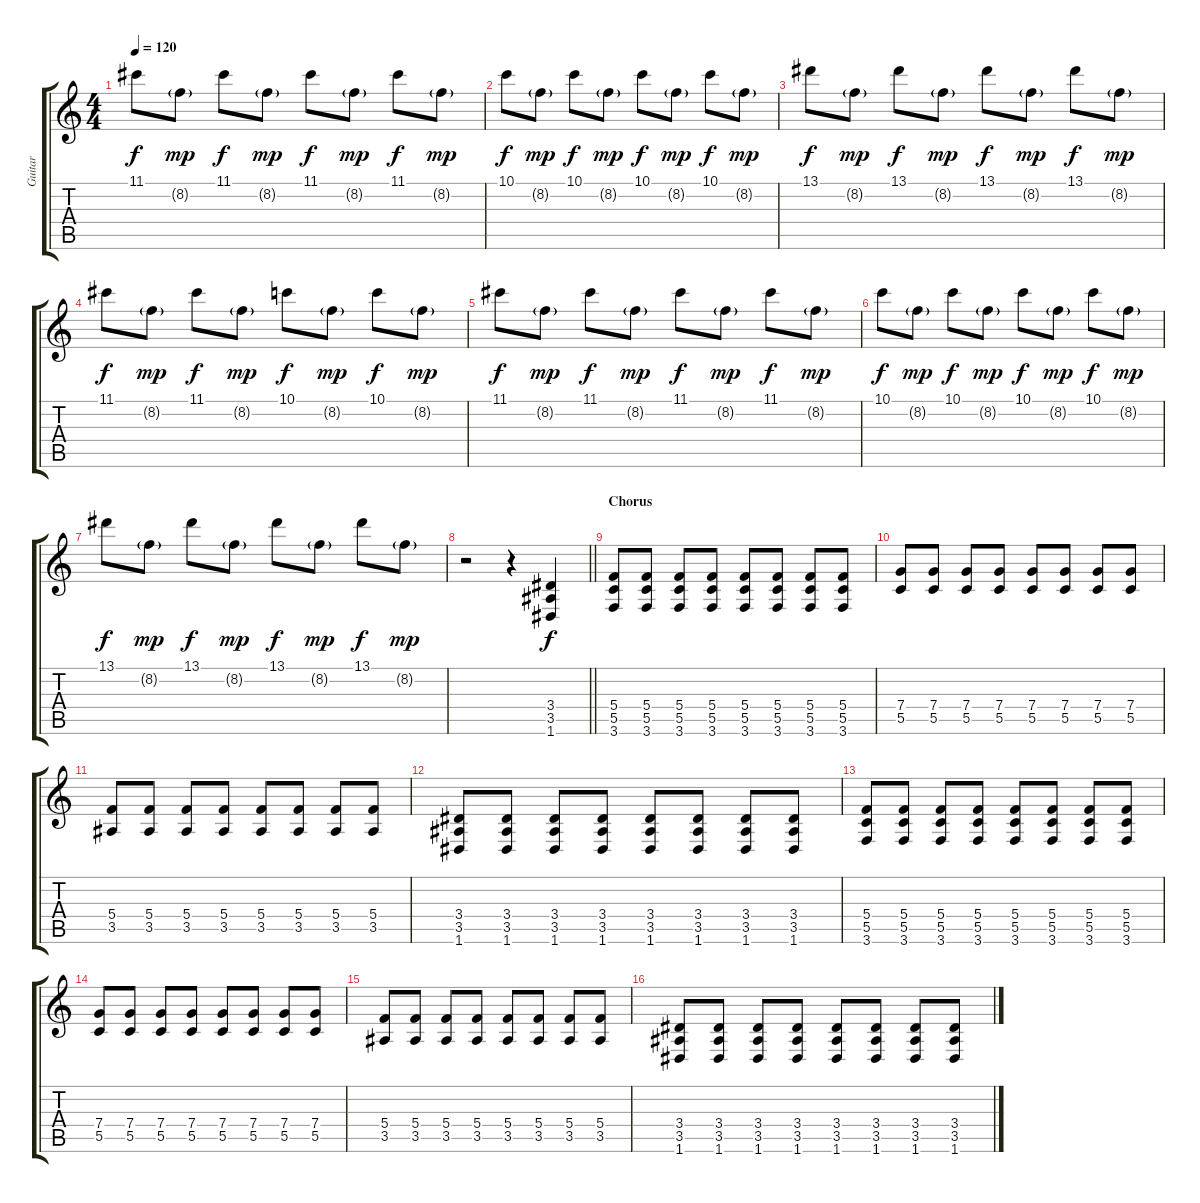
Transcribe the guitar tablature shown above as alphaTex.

\track ("Guitar" "Guitar") {instrument distortionguitar}
\staff {score tabs}
\tuning (D4 A3 F3 C3 G2 D2) {hide}
\ts (4 4)
\tempo 120
\clef g2
\ks c
11.1.8{dy f} 8.2{g}.8{dy mp} 11.1.8{dy f} 8.2{g}.8{dy mp} 11.1.8{dy f} 8.2{g}.8{dy mp} 11.1.8{dy f} 8.2{g}.8{dy mp} |
10.1.8{dy f} 8.2{g}.8{dy mp} 10.1.8{dy f} 8.2{g}.8{dy mp} 10.1.8{dy f} 8.2{g}.8{dy mp} 10.1.8{dy f} 8.2{g}.8{dy mp} |
13.1.8{dy f} 8.2{g}.8{dy mp} 13.1.8{dy f} 8.2{g}.8{dy mp} 13.1.8{dy f} 8.2{g}.8{dy mp} 13.1.8{dy f} 8.2{g}.8{dy mp} |
11.1.8{dy f} 8.2{g}.8{dy mp} 11.1.8{dy f} 8.2{g}.8{dy mp} 10.1.8{dy f} 8.2{g}.8{dy mp} 10.1.8{dy f} 8.2{g}.8{dy mp} |
11.1.8{dy f} 8.2{g}.8{dy mp} 11.1.8{dy f} 8.2{g}.8{dy mp} 11.1.8{dy f} 8.2{g}.8{dy mp} 11.1.8{dy f} 8.2{g}.8{dy mp} |
10.1.8{dy f} 8.2{g}.8{dy mp} 10.1.8{dy f} 8.2{g}.8{dy mp} 10.1.8{dy f} 8.2{g}.8{dy mp} 10.1.8{dy f} 8.2{g}.8{dy mp} |
13.1.8{dy f} 8.2{g}.8{dy mp} 13.1.8{dy f} 8.2{g}.8{dy mp} 13.1.8{dy f} 8.2{g}.8{dy mp} 13.1.8{dy f} 8.2{g}.8{dy mp} |
\barLineRight lightlight
r.2 r.4 (3.4 3.5 1.6).4{dy f volume 16 instrument distortionguitar} |
\section ("" "Chorus")
(5.4 5.5 3.6).8 (5.4 5.5 3.6).8 (5.4 5.5 3.6).8 (5.4 5.5 3.6).8 (5.4 5.5 3.6).8 (5.4 5.5 3.6).8 (5.4 5.5 3.6).8 (5.4 5.5 3.6).8 |
(7.4 5.5).8 (7.4 5.5).8 (7.4 5.5).8 (7.4 5.5).8 (7.4 5.5).8 (7.4 5.5).8 (7.4 5.5).8 (7.4 5.5).8 |
(5.4 3.5).8 (5.4 3.5).8 (5.4 3.5).8 (5.4 3.5).8 (5.4 3.5).8 (5.4 3.5).8 (5.4 3.5).8 (5.4 3.5).8 |
(3.4 3.5 1.6).8 (3.4 3.5 1.6).8 (3.4 3.5 1.6).8 (3.4 3.5 1.6).8 (3.4 3.5 1.6).8 (3.4 3.5 1.6).8 (3.4 3.5 1.6).8 (3.4 3.5 1.6).8 |
(5.4 5.5 3.6).8 (5.4 5.5 3.6).8 (5.4 5.5 3.6).8 (5.4 5.5 3.6).8 (5.4 5.5 3.6).8 (5.4 5.5 3.6).8 (5.4 5.5 3.6).8 (5.4 5.5 3.6).8 |
(7.4 5.5).8 (7.4 5.5).8 (7.4 5.5).8 (7.4 5.5).8 (7.4 5.5).8 (7.4 5.5).8 (7.4 5.5).8 (7.4 5.5).8 |
(5.4 3.5).8 (5.4 3.5).8 (5.4 3.5).8 (5.4 3.5).8 (5.4 3.5).8 (5.4 3.5).8 (5.4 3.5).8 (5.4 3.5).8 |
(3.4 3.5 1.6).8 (3.4 3.5 1.6).8 (3.4 3.5 1.6).8 (3.4 3.5 1.6).8 (3.4 3.5 1.6).8 (3.4 3.5 1.6).8 (3.4 3.5 1.6).8 (3.4 3.5 1.6).8
